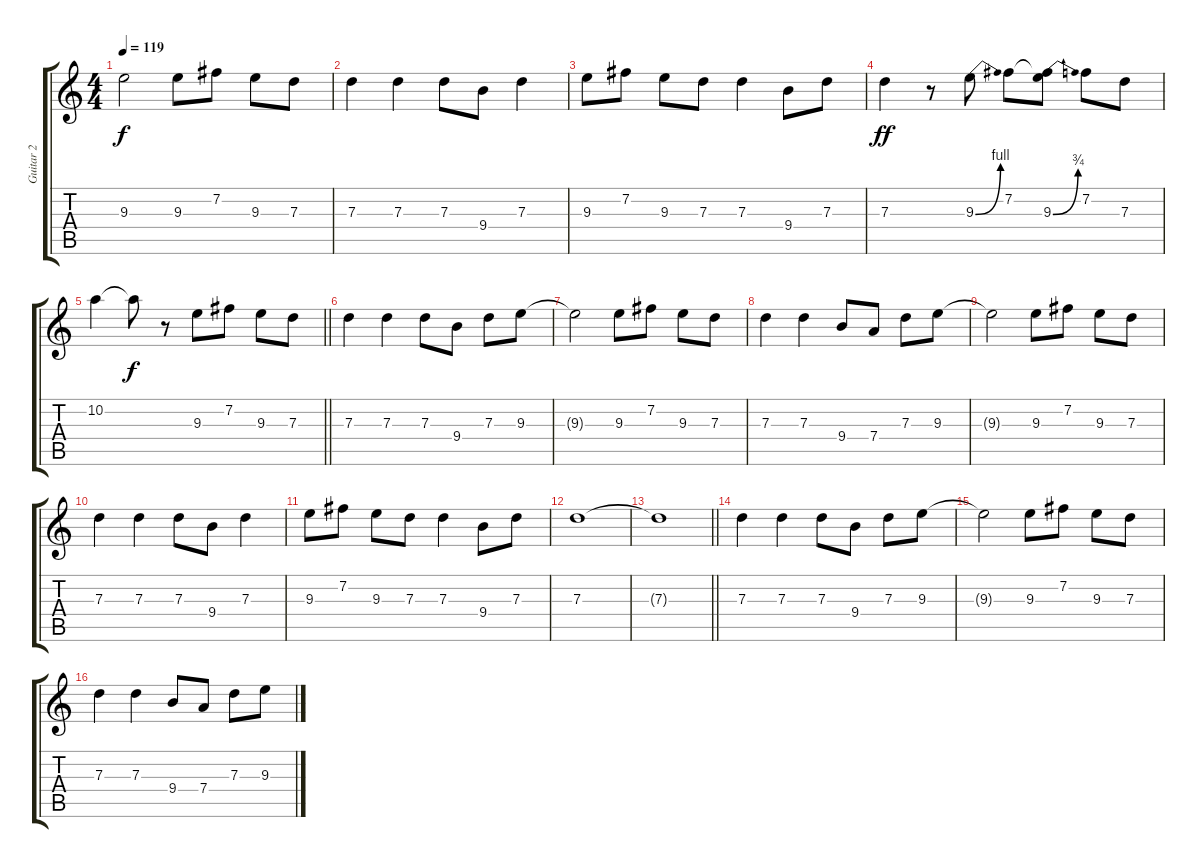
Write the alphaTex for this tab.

\track ("Guitar 2" "Guitar 2") {instrument overdrivenguitar}
\staff {score tabs}
\tuning (E4 B3 G3 D3 A2 E2) {hide}
\ts (4 4)
\tempo 119
\clef g2
\ks c
9.3{t}.2{dy f} 9.3.8 7.2.8 9.3.8 7.3.8 |
7.3.4 7.3.4 7.3.8 9.4.8 7.3.4 |
9.3.8 7.2.8 9.3.8 7.3.8 7.3.4 9.4.8 7.3.8 |
7.3.4{dy ff} r.8 9.3{be (bend 0 0 60 4)}.8 7.2.8 (7.2{t} 9.3{be (bend 0 0 60 3)}).8 7.2.8 7.3.8 |
\barLineRight lightlight
10.2.4 10.2{t}.8{dy f} r.8 9.3.8 7.2.8 9.3.8 7.3.8 |
7.3.4 7.3.4 7.3.8 9.4.8 7.3.8 9.3.8 |
9.3{t}.2 9.3.8 7.2.8 9.3.8 7.3.8 |
7.3.4 7.3.4 9.4.8 7.4.8 7.3.8 9.3.8 |
9.3{t}.2 9.3.8 7.2.8 9.3.8 7.3.8 |
7.3.4 7.3.4 7.3.8 9.4.8 7.3.4 |
9.3.8 7.2.8 9.3.8 7.3.8 7.3.4 9.4.8 7.3.8 |
7.3.1 |
\barLineRight lightlight
7.3{t}.1 |
7.3.4 7.3.4 7.3.8 9.4.8 7.3.8 9.3.8 |
9.3{t}.2 9.3.8 7.2.8 9.3.8 7.3.8 |
7.3.4 7.3.4 9.4.8 7.4.8 7.3.8 9.3.8
